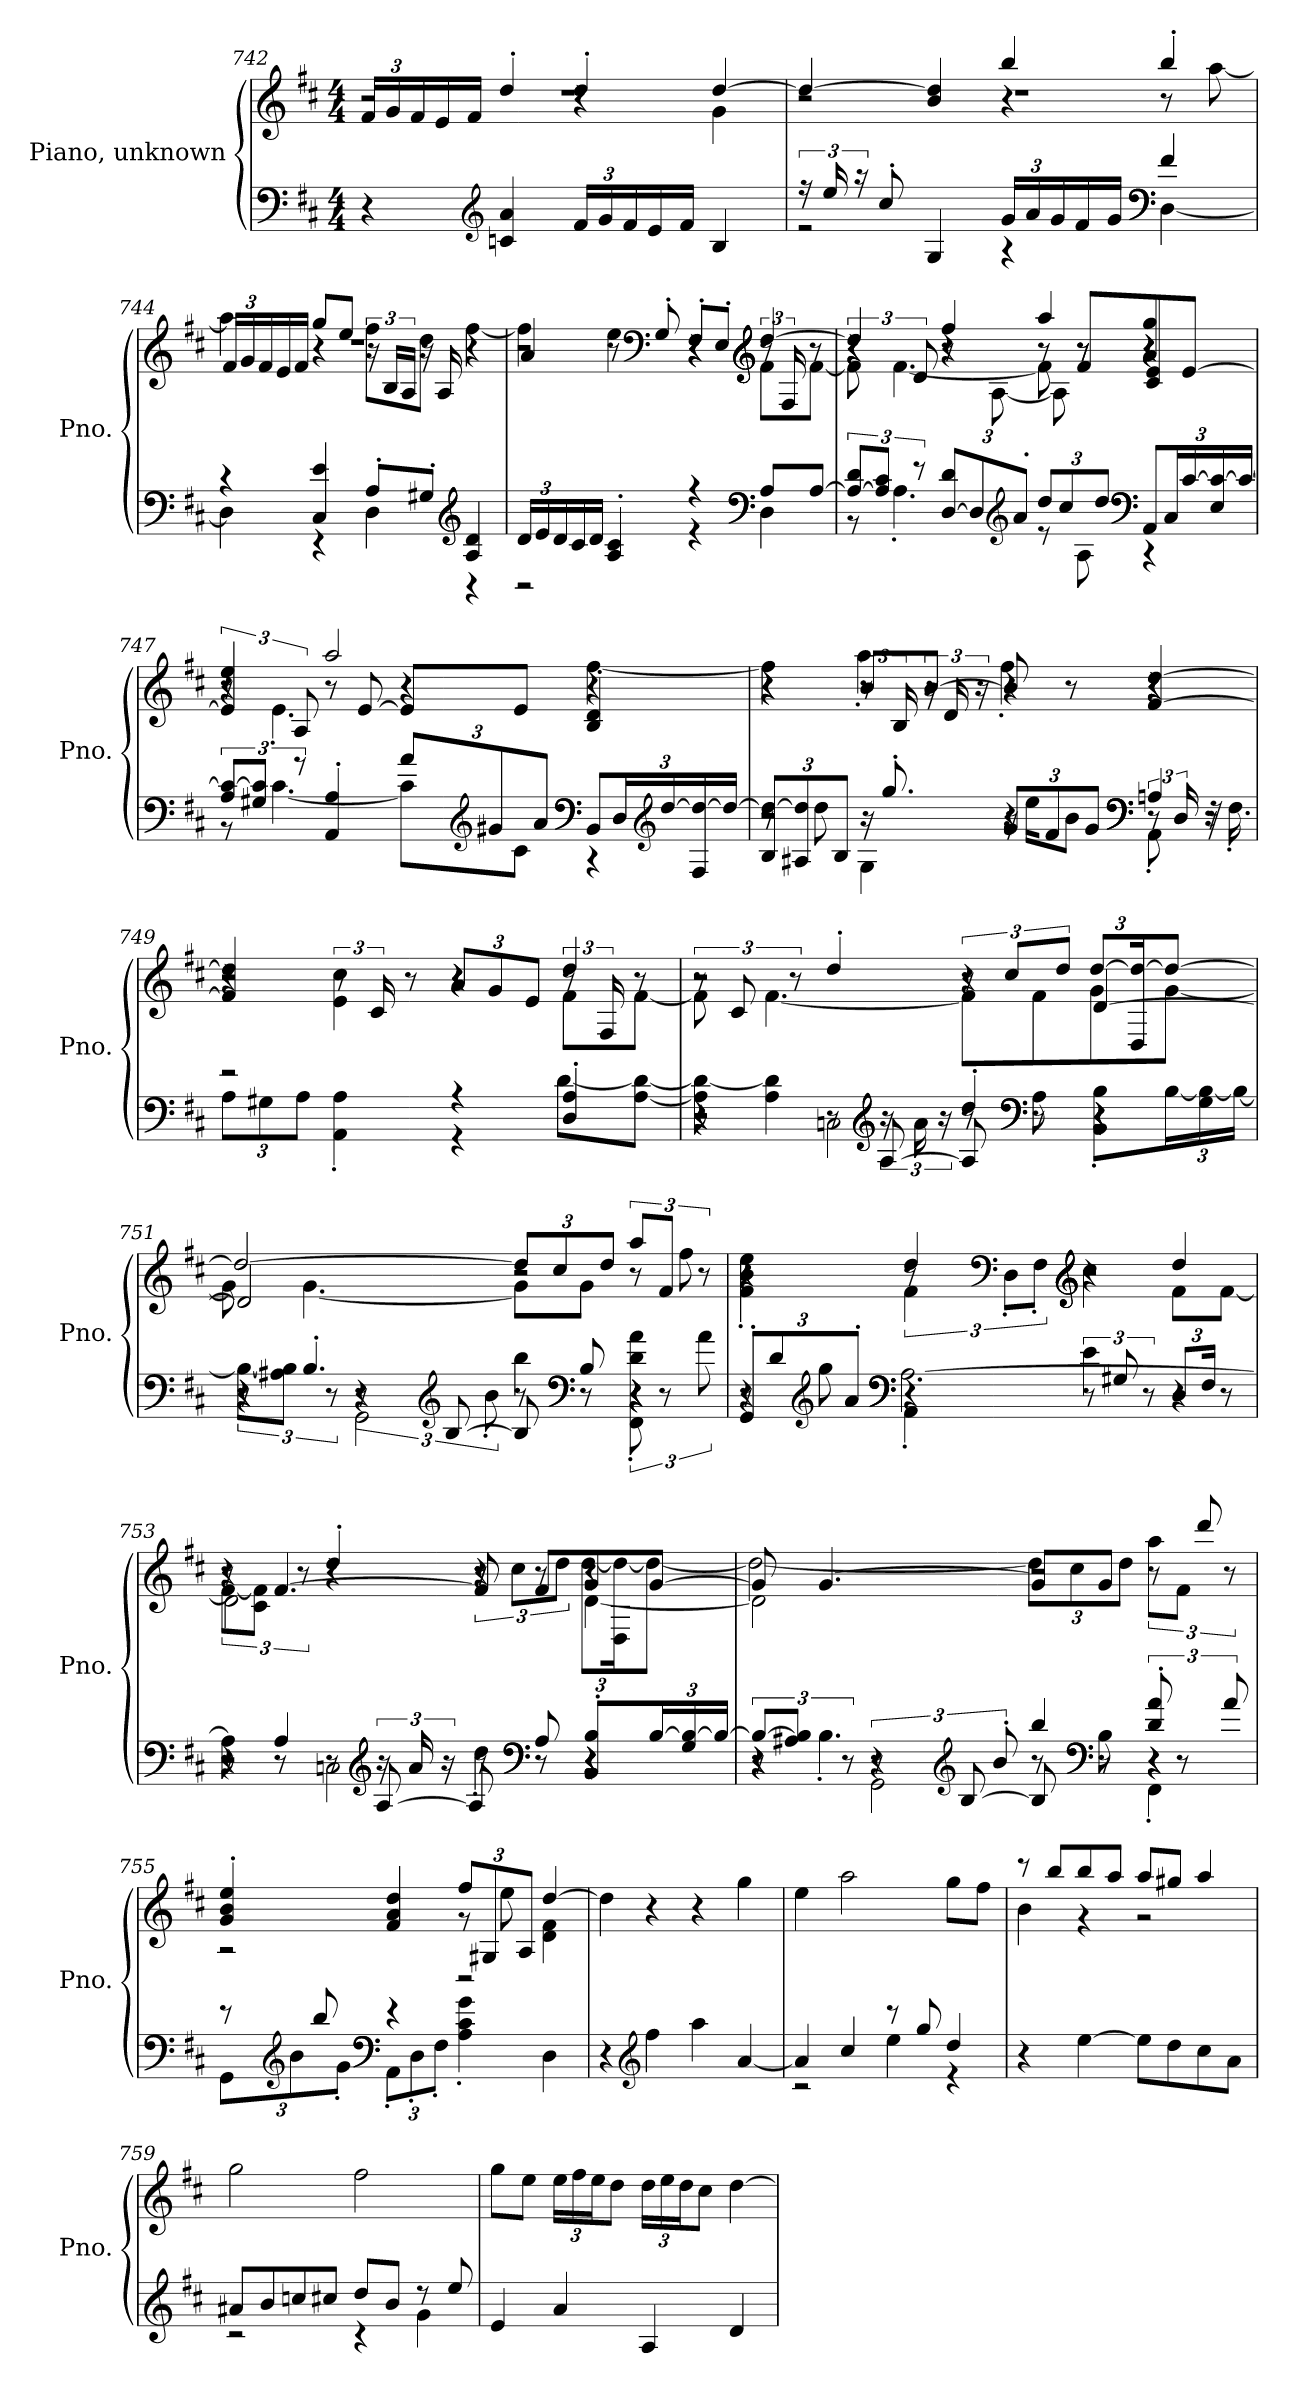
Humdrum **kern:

**kern	**kern
*part1	*part1
*staff2	*staff1
*I"Piano, unknown	*
*I'Pno.	*
*clefF4	*clefG2
*k[f#c#]	*k[f#c#]
*M4/4	*M4/4
=742	=742
*	*^
*	*	*^
*	*	*	*Xbrackettup
4r	1r	2r	24f#/LL
.	.	.	24g/
.	.	.	24f#/
.	.	.	16e/
.	.	.	16f#/JJ
*clefG2	*	*	*
4cn/ 4a/	.	.	4dd'/
*Xbrackettup	*	*	*
24f#/LL	.	4r	4dd'/
24g/	.	.	.
24f#/	.	.	.
16e/	.	.	.
16f#/JJ	.	.	.
4B/	.	4g\	[4dd/
=743	=743	=743	=743
*brackettup	*	*	*
*^	*	*	*
24r	2r	1r	2r	4dd/_
24ee/	.	.	.	.
24r	.	.	.	.
8cc#'/	.	.	.	.
4G/	.	.	.	4b/ 4dd/]
*Xbrackettup	*	*	*	*
24g/LL	4r	.	4r	4bb/
24a/	.	.	.	.
24g/	.	.	.	.
16f#/	.	.	.	.
16g/JJ	.	.	.	.
*clefF4	*	*	*	*
4f#/	[4D\	.	8r	4bb'/
.	.	.	[8aa\	.
!!LO:PB:g=z	!!	!!
=744	=744	=744	=744	=744
4r	4D\]	1r	4aa\]	24f#/LL
.	.	.	.	24g/
.	.	.	.	24f#/
.	.	.	.	16e/
.	.	.	.	16f#/JJ
4C#/ 4e/	4r	.	4r	8gg/L
.	.	.	.	8ee/J
*	*	*	*	*brackettup
8A'/L	4D\	.	8ff#\L	24r
.	.	.	.	24B/LL
.	.	.	.	24A/JJ
8G#X'/J	.	.	8dd\J	16r
.	.	.	.	16A/
*clefG2	*	*	*	*
4A/ 4d/	4r	.	[4ff#\	4r
=745	=745	=745	=745	=745
24d/LL	2r	2r	4ff#\]	4a/
24e/	.	.	.	.
24d/	.	.	.	.
16c#/	.	.	.	.
16d/JJ	.	.	.	.
4A/' 4c#/'	.	.	4ee\	8r
*	*	*clefF4	*	*
.	.	.	.	8G'/
4r	4r	4r	4r	8F#'/L
.	.	.	.	8E'/J
*clefF4	*	*clefG2	*	*
8A/L	4D\	[4dd/	8f#\L	12r
.	.	.	.	24F#/
[8A/J	.	.	[8f#\J	8r
*	*	*v	*v	*v
!!LO:LB:g=z
=746	=746	=746
*brackettup	*	*
*	*	*^
*	*	*	*^
*	*	*	*	*^
12A/_ 12d/L	8r	4dd/]	8f#\]	6r	4r
12A/] 12c#/J	.	.	.	.	.
.	4.A'\	.	[4.f#\	.	.
12r	.	.	.	12d/	.
*Xbrackettup	*	*	*	*	*
[12D/ 12d/L	.	4ff#/	.	4r	8r
12D/]	.	.	.	.	.
.	.	.	.	.	[8A\
*clefG2	*	*	*	*	*
12a'/J	.	.	.	.	.
12dd/L	8r	4aa/	8f#\]	8r	8A\]
12cc#/	.	.	.	.	.
.	8A\	.	8r	8f#/L	8r
12dd/J	.	.	.	.	.
*clefF4	*	*	*	*	*
12AA/L	4r	4a/ 4gg/	4r	8c#/ 8e/	4r
24C#/L	.	.	.	.	.
[24c#/	.	.	.	[8e/J	.
24E/ 24c#/_	.	.	.	.	.
24c#/JJ_	.	.	.	.	.
*	*	*v	*v	*v	*v
!!LO:LB:g=z
=747	=747	=747
*brackettup	*	*
*	*	*^
*	*	*	*^
12A/ 12c#/_L	8r	4r	8r	6e/] 6ee/
12G#X/ 12c#/]J	.	.	.	.
.	[4.c#\	.	4.e'\	.
12r	.	.	.	12A/
4AA/' 4A/'	.	2aa/	.	8r
.	.	.	.	[8e/
*Xbrackettup	*	*	*	*
12a/L	8c#\L]	.	4r	8e/L]
*clefG2	*	*	*	*
12g#X/	.	.	.	.
.	8c#\J	.	.	8e/J
12a/J	.	.	.	.
*clefF4	*	*	*	*
12BB/L	4r	4r	[4ff#\	4B/' 4d/'
24D/L	.	.	.	.
*clefG2	*	*	*	*
[24dd/	.	.	.	.
24F#/ 24dd/_	.	.	.	.
24dd/JJ_	.	.	.	.
!!LO:LB:g=z	!!	!!
=748	=748	=748	=748	=748
*	*^	*	*	*
12B/ 12dd/_L	8r	2r	4r	4ff#\]	4r
12A#X/ 12dd/]	.	.	.	.	.
.	8dd\	.	.	.	.
12B/J	.	.	.	.	.
16r	4G\	.	8b/L	4aa'\	12r
8.gg'/	.	.	.	.	.
.	.	.	.	.	24B/
.	.	.	[8b/J	.	24r
.	.	.	.	.	24d/
.	.	.	.	.	24r
12g/L	16r	4r	8b/]	4ff#'\	4r
.	16ee\KL	.	.	.	.
12f#/	.	.	.	.	.
.	8b\J	.	8r	.	.
12g/J	.	.	.	.	.
*clefF4	*	*	*	*	*
*brackettup	*	*	*	*	*
12r	8AA'\	4An/	4r	4r	[4f#/ [4dd/
24D/	.	.	.	.	.
8r	32r	.	.	.	.
.	16.F#'\	.	.	.	.
*	*v	*v	*	*	*
=749	=749	=749	=749	=749
*	*Xbrackettup	*	*	*
2r	12A\L	2r	4r	4f#/] 4dd/]
.	12G#X\	.	.	.
.	12A\J	.	.	.
.	4AA\' 4A\'	.	4e\ 4cc#\	12r
.	.	.	.	24c#/
.	.	.	.	8r
*	*	*	*	*Xbrackettup
4r	4r	4r	4r	12a/L
.	.	.	.	12g/
.	.	.	.	12e/J
*	*	*	*	*brackettup
4D/' 4A/'	[8d\L	4dd/	8f#\L	12r
.	.	.	.	24F#/
.	[8A\ 8d\_J	.	[8f#\J	8r
!!LO:LB:g=z	!!	!!
=750	=750	=750	=750	=750
*^	*^	*	*	*
2r	8A\] 8d\_	4r	4r	2r	8f#\]	12r
.	.	.	.	.	.	12c#/
.	4A\ 4d\]	.	.	.	[4.f#\	.
.	.	.	.	.	.	12r
.	.	8r	2Cn\	.	.	4dd'/
*clefG2	*	*	*	*	*	*
*	*brackettup	*	*	*	*	*
.	24r	[8A/	.	.	.	.
.	24a\	.	.	.	.	.
.	24r	.	.	.	.	.
4dd'/	8r	8A/]	.	4r	8f#\L]	12r
.	.	.	.	.	.	12cc#/L
*clefF4	*	*	*	*	*	*
.	8A\	8r	.	.	8f#\	.
.	.	.	.	.	.	12dd/J
*	*	*	*	*	*	*Xbrackettup
4r	8BB\' 8B\'L	4r	4r	[4d/	8g\	[12dd/L
.	.	.	.	.	.	24D/ 24dd/_K
*	*Xbrackettup	*	*	*	*	*
.	[24B\L	.	.	.	[8g\J	8dd/J_
.	24G\ 24B\_	.	.	.	.	.
.	24B\JJ_	.	.	.	.	.
=751	=751	=751	=751	=751	=751	=751
*	*brackettup	*	*	*	*	*
8r	12B\L_	4r	4r	2d/]	8g\]	2dd/_
.	12A#X\ 12B\]J	.	.	.	.	.
4.B'/	.	.	.	.	[4.g\	.
.	12r	.	.	.	.	.
.	6r	8r	2GG\	.	.	.
*clefG2	*	*	*	*	*	*
.	.	[8B/	.	.	.	.
.	12b'\	.	.	.	.	.
8r	4bb\	8B/]	.	2r	8g\L]	12dd/L]
.	.	.	.	.	.	12cc#/
*clefF4	*	*	*	*	*	*
8B/	.	8r	.	.	8g\J	.
.	.	.	.	.	.	12dd/J
*	*	*	*	*	*	*brackettup
4r	12FF#\' 12d\' 12a\'	4r	4r	.	8r	12aa/L
.	12r	.	.	.	.	12f#/J
.	.	.	.	.	8ff#\	.
.	12a\	.	.	.	.	12r
*v	*v	*v	*v	*	*	*
!!LO:LB:g=z	!!	!!
=752	=752	=752	=752
*Xbrackettup	*	*	*
*^	*	*	*
*	*^	*	*	*
12GG'/L	8r	4r	4r	4f#\' 4b\' 4ee\'	4r
12d/	.	.	.	.	.
*clefG2	*	*	*	*	*
.	8gg\	.	.	.	.
12a'/J	.	.	.	.	.
*clefF4	*	*	*	*	*
4r	4AA'\	[2.A\	4dd/	12r	4f#\
*	*	*	*clefF4	*	*
.	.	.	.	12D'\L	.
.	.	.	.	12F#'\J	.
*	*	*	*clefG2	*	*
*brackettup	*	*	*	*	*
12r	4e\	.	4r	4cc#\	2r
12G#X/	.	.	.	.	.
12r	.	.	.	.	.
*Xbrackettup	*	*	*	*	*
12D/L	4r	.	4dd/	8f#\L	.
24F#/Jk	.	.	.	.	.
8r	.	.	.	[8f#\J	.
!!LO:PB:g=z
=753	=753	=753	=753	=753	=753
*	*	*^	*	*	*^
8r	2r	4r	8A\]	4r	12f#\L_	8r	2d\
.	.	.	.	.	12c#\ 12f#\]J	.	.
4A/	.	.	8r	.	.	[4.f#/	.
.	.	.	.	.	12r	.	.
.	.	8r	2Cn\	4dd'/	4r	.	.
*clefG2	*	*	*	*	*	*	*
*brackettup	*	*	*	*	*	*	*
24r	.	[8A/	.	.	.	.	.
24a/	.	.	.	.	.	.	.
24r	.	.	.	.	.	.	.
8r	4dd'\	8A/]	.	8r	12r	8f#/]	4r
.	.	.	.	.	12cc#\L	.	.
*clefF4	*	*	*	*	*	*	*
8A/	.	8r	.	8f#/L	.	8r	.
.	.	.	.	.	12dd\J	.	.
*	*	*	*	*	*Xbrackettup	*	*
8BB/' 8B/'L	4r	4r	4r	8g/	[12dd\L	4r	[4d\
.	.	.	.	.	24D\ 24dd\_K	.	.
*Xbrackettup	*	*	*	*	*	*	*
[24B/L	.	.	.	[8g/J	8dd\J_	.	.
24G/ 24B/_	.	.	.	.	.	.	.
24B/JJ_	.	.	.	.	.	.	.
*	*	*	*	*v	*v	*v	*v
!!LO:LB:g=z
=754	=754	=754	=754	=754
*brackettup	*	*	*	*
*	*	*	*	*^
*	*	*	*	*	*^
12B/L_	8r	4r	4r	8g/]	2dd\_	2d\]
12A#X/ 12B/]J	.	.	.	.	.	.
.	4.B'\	.	.	[4.g/	.	.
12r	.	.	.	.	.	.
6r	.	8r	2GG\	.	.	.
*clefG2	*	*	*	*	*	*
.	.	[8B/	.	.	.	.
12b'/	.	.	.	.	.	.
4bb/	8r	8B/]	.	8g/L]	12dd\L]	2r
.	.	.	.	.	12cc#\	.
*clefF4	*	*	*	*	*	*
.	8B\	8r	.	8g/J	.	.
.	.	.	.	.	12dd\J	.
*	*	*	*	*	*brackettup	*
12d/' 12a/'	4FF#'\	4r	4r	8r	12aa\L	.
12r	.	.	.	.	12f#\J	.
.	.	.	.	8ddd/	.	.
12a/	.	.	.	.	12r	.
*	*v	*v	*v	*	*	*
*	*	*v	*v	*v
=755	=755	=755
*	*Xbrackettup	*
*	*	*^
8r	12GG\L	4g/' 4b/' 4ee/'	2r
*clefG2	*	*	*
.	12b\	.	.
8bb/	.	.	.
.	12g'\J	.	.
*clefF4	*	*	*
4r	12AA'\L	4f#/ 4a/ 4dd/	.
.	12D'\	.	.
.	12F#'\J	.	.
*	*	*Xbrackettup	*
2r	4A\' 4c#\' 4g\'	12ff#/L	8r
.	.	12G#X/	.
.	.	.	8ee\
.	.	12A/J	.
.	4D\	[4dd/	4d\ 4f#\
*v	*v	*	*
*	*v	*v
!!LO:LB:g=z
=756	=756
4r	4dd\]
*clefG2	*
4ff#\	4r
4aa\	4r
[4a/	4gg\
=757	=757
*^	*
4a/]	2r	4ee\
4cc#/	.	2aa\
8r	4ee\	.
8gg/	.	.
4dd/	4r	8gg\L
.	.	8ff#\J
*v	*v	*
=758	=758
*	*^
4r	8r	4b\
.	8bb/L	.
[4ee\	8bb/	4r
.	8aa/J	.
8ee\L]	8aa/L	2r
8dd\	8gg#X/J	.
8cc#\	4aa/	.
8a\J	.	.
*	*v	*v
=759	=759
*^	*
8a#X/L	2r	2gg\
8b/	.	.
8ccn/	.	.
8cc#X/J	.	.
8dd/L	4r	2ff#\
8b/J	.	.
8r	4g\	.
8ee/	.	.
*v	*v	*
!!LO:LB:g=z
=760	=760
4e/	8gg\L
.	8ee\J
4a/	24ee\LL
.	24ff#\
.	24ee\J
.	8dd\J
4A/	24dd\LL
.	24ee\
.	24dd\J
.	8cc#\J
4d/	[4dd\
=	=
*-	*-
